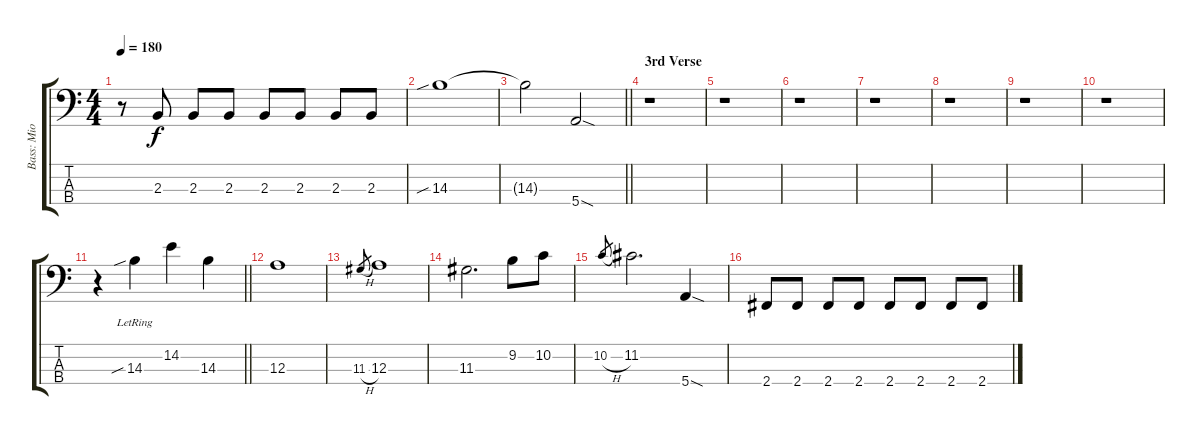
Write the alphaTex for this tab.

\track ("Bass: Mio Akiyama" "Bass: Mio ") {instrument electricbassfinger}
\staff {score tabs}
\tuning (G2 D2 A1 E1) {hide}
\ts (4 4)
\tempo 180
\clef f4
\ks c
r.8{dy f} 2.3.8 2.3.8 2.3.8 2.3.8 2.3.8 2.3.8 2.3.8 |
14.3{sib}.1 |
\barLineRight lightlight
14.3{t}.2 5.4{sod}.2 |
\section ("" "3rd Verse")
r.1 |
r.1 |
r.1 |
r.1 |
r.1 |
r.1 |
r.1 |
\barLineRight lightlight
r.4 14.3{sib lr}.4 14.2.4 14.3.4 |
12.3.1 |
11.3{h}.8{gr} 12.3.1 |
11.3.2{d} 9.2.8 10.2.8 |
10.2{h}.8{gr} 11.2.2{d} 5.4{sod}.4 |
2.4.8 2.4.8 2.4.8 2.4.8 2.4.8 2.4.8 2.4.8 2.4.8
